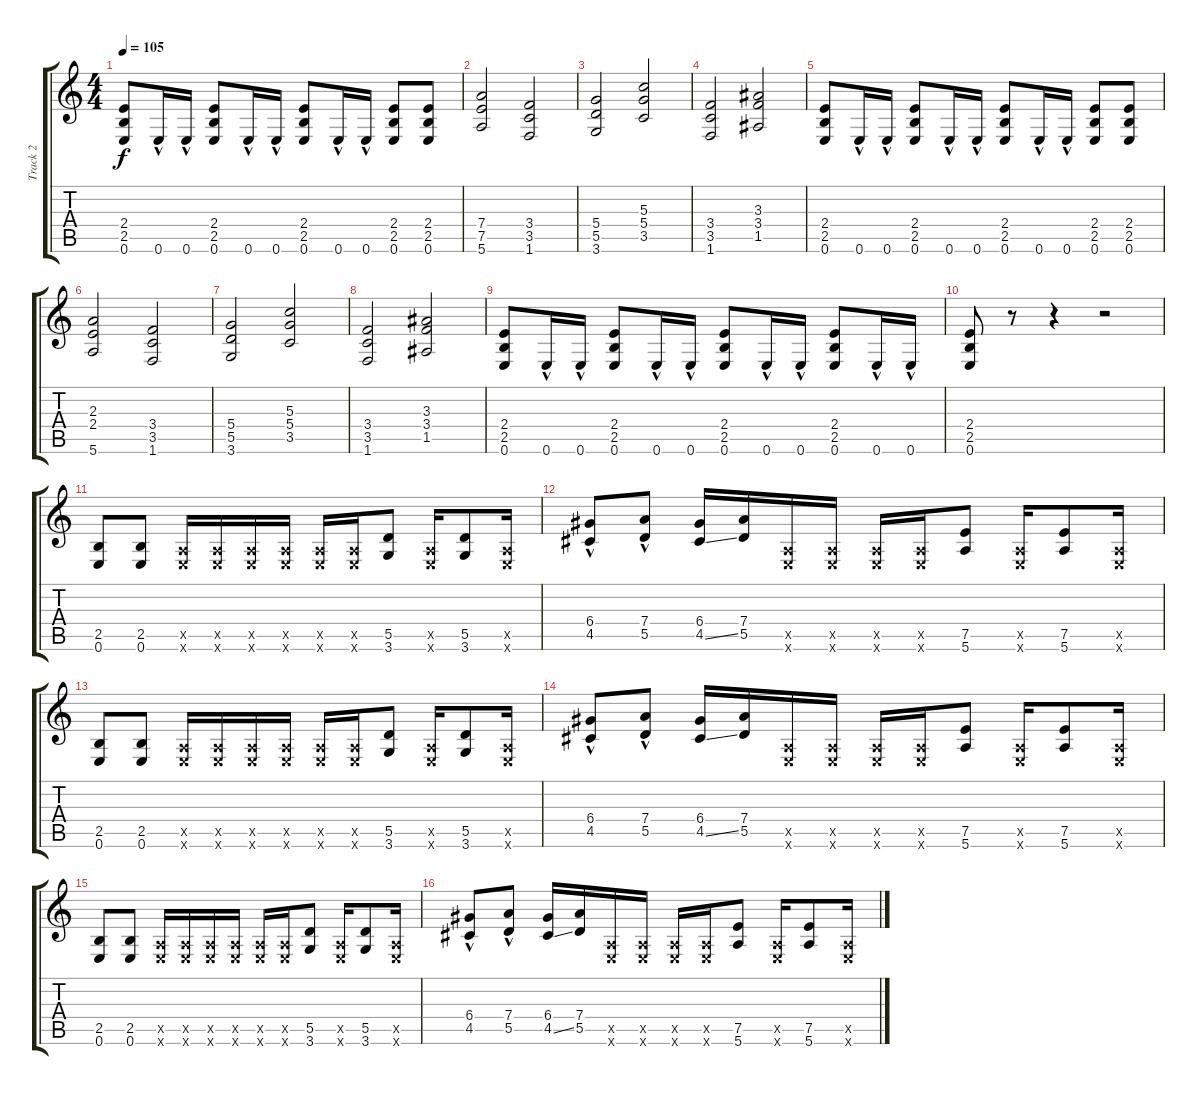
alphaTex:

\track ("Track 2" "Track 2") {instrument distortionguitar}
\staff {score tabs}
\tuning (E4 B3 G3 D3 A2 E2) {hide}
\ts (4 4)
\tempo 105
\clef g2
\ks c
(2.4 2.5 0.6).8{dy f} 0.6{hac}.16 0.6{hac}.16 (2.4 2.5 0.6).8 0.6{hac}.16 0.6{hac}.16 (2.4 2.5 0.6).8 0.6{hac}.16 0.6{hac}.16 (2.4 2.5 0.6).8 (2.4 2.5 0.6).8 |
(7.4 7.5 5.6).2 (3.4 3.5 1.6).2 |
(5.4 5.5 3.6).2 (5.3 5.4 3.5).2 |
(3.4 3.5 1.6).2 (3.3 3.4 1.5).2 |
(2.4 2.5 0.6).8 0.6{hac}.16 0.6{hac}.16 (2.4 2.5 0.6).8 0.6{hac}.16 0.6{hac}.16 (2.4 2.5 0.6).8 0.6{hac}.16 0.6{hac}.16 (2.4 2.5 0.6).8 (2.4 2.5 0.6).8 |
(2.3 2.4 5.6).2 (3.4 3.5 1.6).2 |
(5.4 5.5 3.6).2 (5.3 5.4 3.5).2 |
(3.4 3.5 1.6).2 (3.3 3.4 1.5).2 |
(2.4 2.5 0.6).8 0.6{hac}.16 0.6{hac}.16 (2.4 2.5 0.6).8 0.6{hac}.16 0.6{hac}.16 (2.4 2.5 0.6).8 0.6{hac}.16 0.6{hac}.16 (2.4 2.5 0.6).8 0.6{hac}.16 0.6{hac}.16 |
(2.4 2.5 0.6).8 r.8 r.4 r.2 |
(2.5 0.6).8 (2.5 0.6).8 (0.5{x} 0.6{x}).16 (0.5{x} 0.6{x}).16 (0.5{x} 0.6{x}).16 (0.5{x} 0.6{x}).16 (0.5{x} 0.6{x}).16 (0.5{x} 0.6{x}).16 (5.5 3.6).8 (0.5{x} 0.6{x}).16 (5.5 3.6).8 (0.5{x} 0.6{x}).16 |
(6.4{hac} 4.5{hac}).8 (7.4{hac} 5.5{hac}).8 (6.4 4.5{ss}).16 (7.4 5.5).16 (0.5{x} 0.6{x}).16 (0.5{x} 0.6{x}).16 (0.5{x} 0.6{x}).16 (0.5{x} 0.6{x}).16 (7.5 5.6).8 (0.5{x} 0.6{x}).16 (7.5 5.6).8 (0.5{x} 0.6{x}).16 |
(2.5 0.6).8 (2.5 0.6).8 (0.5{x} 0.6{x}).16 (0.5{x} 0.6{x}).16 (0.5{x} 0.6{x}).16 (0.5{x} 0.6{x}).16 (0.5{x} 0.6{x}).16 (0.5{x} 0.6{x}).16 (5.5 3.6).8 (0.5{x} 0.6{x}).16 (5.5 3.6).8 (0.5{x} 0.6{x}).16 |
(6.4{hac} 4.5{hac}).8 (7.4{hac} 5.5{hac}).8 (6.4 4.5{ss}).16 (7.4 5.5).16 (0.5{x} 0.6{x}).16 (0.5{x} 0.6{x}).16 (0.5{x} 0.6{x}).16 (0.5{x} 0.6{x}).16 (7.5 5.6).8 (0.5{x} 0.6{x}).16 (7.5 5.6).8 (0.5{x} 0.6{x}).16 |
(2.5 0.6).8 (2.5 0.6).8 (0.5{x} 0.6{x}).16 (0.5{x} 0.6{x}).16 (0.5{x} 0.6{x}).16 (0.5{x} 0.6{x}).16 (0.5{x} 0.6{x}).16 (0.5{x} 0.6{x}).16 (5.5 3.6).8 (0.5{x} 0.6{x}).16 (5.5 3.6).8 (0.5{x} 0.6{x}).16 |
(6.4{hac} 4.5{hac}).8 (7.4{hac} 5.5{hac}).8 (6.4 4.5{ss}).16 (7.4 5.5).16 (0.5{x} 0.6{x}).16 (0.5{x} 0.6{x}).16 (0.5{x} 0.6{x}).16 (0.5{x} 0.6{x}).16 (7.5 5.6).8 (0.5{x} 0.6{x}).16 (7.5 5.6).8 (0.5{x} 0.6{x}).16
